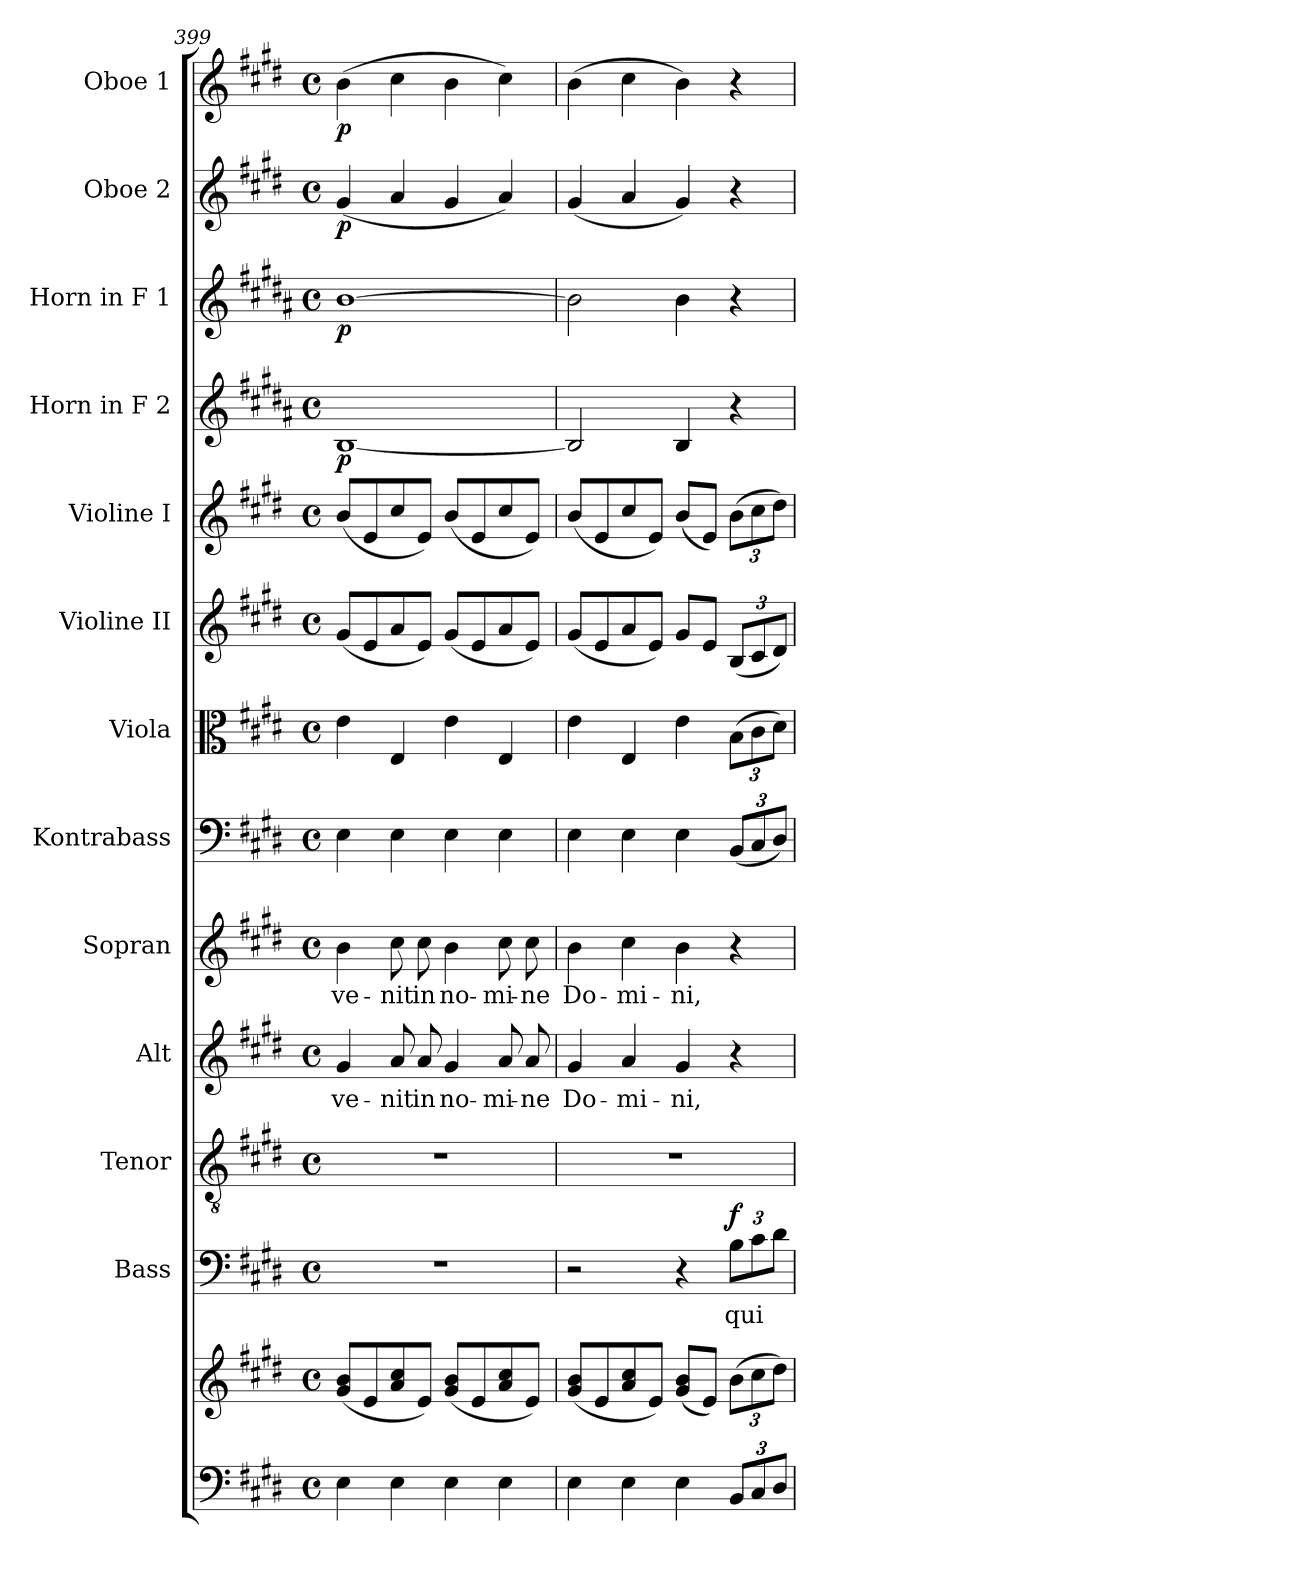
**kern	**kern	**kern	**text	**dynam	**kern	**kern	**text	**kern	**text	**kern	**kern	**kern	**kern	**kern	**dynam	**kern	**dynam	**kern	**dynam	**kern	**dynam
*part13	*part13	*part12	*part12	*part12	*part11	*part10	*part10	*part9	*part9	*part8	*part7	*part6	*part5	*part4	*part4	*part3	*part3	*part2	*part2	*part1	*part1
*staff14	*staff13	*staff12	*staff12	*staff12	*staff11	*staff10	*staff10	*staff9	*staff9	*staff8	*staff7	*staff6	*staff5	*staff4	*staff4	*staff3	*staff3	*staff2	*staff2	*staff1	*staff1
*	*	*I"Bass	*	*	*I"Tenor	*I"Alt	*	*I"Sopran	*	*I"Kontrabass	*I"Viola	*I"Violine II	*I"Violine I	*I"Horn in F 2	*	*I"Horn in F 1	*	*I"Oboe 2	*	*I"Oboe 1	*
*	*	*I'B.	*	*	*I'T.	*I'A.	*	*I'S.	*	*I'Kb.	*I'Vla.	*I'Vl. II	*I'Vl. I	*	*	*	*	*I'Ob.. 2	*	*I'Ob. 1	*
*clefF4	*clefG2	*clefF4	*	*	*clefGv2	*clefG2	*	*clefG2	*	*clefF4	*clefC3	*clefG2	*clefG2	*clefG2	*	*clefG2	*	*clefG2	*	*clefG2	*
*	*	*	*	*	*	*	*	*	*	*ITrd7c12	*	*	*	*ITrd4c7	*	*ITrd4c7	*	*	*	*	*
*k[f#c#g#d#]	*k[f#c#g#d#]	*k[f#c#g#d#]	*	*	*k[f#c#g#d#]	*k[f#c#g#d#]	*	*k[f#c#g#d#]	*	*k[f#c#g#d#]	*k[f#c#g#d#]	*k[f#c#g#d#]	*k[f#c#g#d#]	*k[f#c#g#d#]	*	*k[f#c#g#d#]	*	*k[f#c#g#d#]	*	*k[f#c#g#d#]	*
*E:	*E:	*E:	*	*	*E:	*E:	*	*E:	*	*E:	*E:	*E:	*E:	*E:	*	*E:	*	*E:	*	*E:	*
*M4/4	*M4/4	*M4/4	*	*	*M4/4	*M4/4	*	*M4/4	*	*M4/4	*M4/4	*M4/4	*M4/4	*M4/4	*	*M4/4	*	*M4/4	*	*M4/4	*
*met(c)	*met(c)	*met(c)	*	*	*met(c)	*met(c)	*	*met(c)	*	*met(c)	*met(c)	*met(c)	*met(c)	*met(c)	*	*met(c)	*	*met(c)	*	*met(c)	*
=399	=399	=399	=399	=399	=399	=399	=399	=399	=399	=399	=399	=399	=399	=399	=399	=399	=399	=399	=399	=399	=399
!	!	!	!	!	!	!	!LO:LY:b	!	!LO:LY:b	!	!	!	!	!	!LO:DY:b	!	!LO:DY:b	!	!LO:DY:b	!	!LO:DY:b
4E\	(<8g#/ 8b/L	1r	.	.	1r	4g#/	ve-	4b\	ve-	4EE\	4e\	(<8g#/L	(<8b/L	[1E	p	[1e	p	(<4g#/	p	(>4b\	p
.	8e/	.	.	.	.	.	.	.	.	.	.	8e/	8e/	.	.	.	.	.	.	.	.
!	!	!	!	!	!	!	!LO:LY:b	!	!LO:LY:b	!	!	!	!	!	!	!	!	!	!	!	!
4E\	8a/ 8cc#/	.	.	.	.	8a/	-nit	8cc#\	-nit	4EE\	4E/	8a/	8cc#/	.	.	.	.	4a/	.	4cc#\	.
!	!	!	!	!	!	!	!LO:LY:b	!	!LO:LY:b	!	!	!	!	!	!	!	!	!	!	!	!
.	8e/J)	.	.	.	.	8a/	in	8cc#\	in	.	.	8e/J)	8e/J)	.	.	.	.	.	.	.	.
!	!	!	!	!	!	!	!LO:LY:b	!	!LO:LY:b	!	!	!	!	!	!	!	!	!	!	!	!
4E\	(<8g#/ 8b/L	.	.	.	.	4g#/	no-	4b\	no-	4EE\	4e\	(<8g#/L	(<8b/L	.	.	.	.	4g#/	.	4b\	.
.	8e/	.	.	.	.	.	.	.	.	.	.	8e/	8e/	.	.	.	.	.	.	.	.
!	!	!	!	!	!	!	!LO:LY:b	!	!LO:LY:b	!	!	!	!	!	!	!	!	!	!	!	!
4E\	8a/ 8cc#/	.	.	.	.	8a/	-mi-	8cc#\	-mi-	4EE\	4E/	8a/	8cc#/	.	.	.	.	4a/)	.	4cc#\)	.
!	!	!	!	!	!	!	!LO:LY:b	!	!LO:LY:b	!	!	!	!	!	!	!	!	!	!	!	!
.	8e/J)	.	.	.	.	8a/	-ne	8cc#\	-ne	.	.	8e/J)	8e/J)	.	.	.	.	.	.	.	.
!!LO:PB:g=z
=400	=400	=400	=400	=400	=400	=400	=400	=400	=400	=400	=400	=400	=400	=400	=400	=400	=400	=400	=400	=400	=400
!	!	!	!	!	!	!	!LO:LY:b	!	!LO:LY:b	!	!	!	!	!	!	!	!	!	!	!	!
4E\	(<8g#/ 8b/L	2r	.	.	1r	4g#/	Do-	4b\	Do-	4EE\	4e\	(<8g#/L	(<8b/L	2E/]	.	2e\]	.	(<4g#/	.	(>4b\	.
.	8e/	.	.	.	.	.	.	.	.	.	.	8e/	8e/	.	.	.	.	.	.	.	.
!	!	!	!	!	!	!	!LO:LY:b	!	!LO:LY:b	!	!	!	!	!	!	!	!	!	!	!	!
4E\	8a/ 8cc#/	.	.	.	.	4a/	-mi-	4cc#\	-mi-	4EE\	4E/	8a/	8cc#/	.	.	.	.	4a/	.	4cc#\	.
.	8e/J)	.	.	.	.	.	.	.	.	.	.	8e/J)	8e/J)	.	.	.	.	.	.	.	.
!	!	!	!	!	!	!	!LO:LY:b	!	!LO:LY:b	!	!	!	!	!	!	!	!	!	!	!	!
4E\	(<8g#/ 8b/L	4r	.	.	.	4g#/	-ni,	4b\	-ni,	4EE\	4e\	8g#/L	(<8b/L	4E/	.	4e\	.	4g#/)	.	4b\)	.
.	8e/J)	.	.	.	.	.	.	.	.	.	.	8e/J	8e/J)	.	.	.	.	.	.	.	.
!	!	!	!LO:LY:b	!LO:DY:a	!	!	!	!	!	!	!	!	!	!	!	!	!	!	!	!	!
12BB/L	(>12b\L	12B\L	qui	f	.	4r	.	4r	.	(<12BBB/L	(>12B\L	(<12B/L	(>12b\L	4r	.	4r	.	4r	.	4r	.
12C#/	12cc#\	12c#\	.	.	.	.	.	.	.	12CC#/	12c#\	12c#/	12cc#\	.	.	.	.	.	.	.	.
12D#/J	12dd#\J)	12d#\J	.	.	.	.	.	.	.	12DD#/J)	12d#\J)	12d#/J)	12dd#\J)	.	.	.	.	.	.	.	.
=	=	=	=	=	=	=	=	=	=	=	=	=	=	=	=	=	=	=	=	=	=
*-	*-	*-	*-	*-	*-	*-	*-	*-	*-	*-	*-	*-	*-	*-	*-	*-	*-	*-	*-	*-	*-
